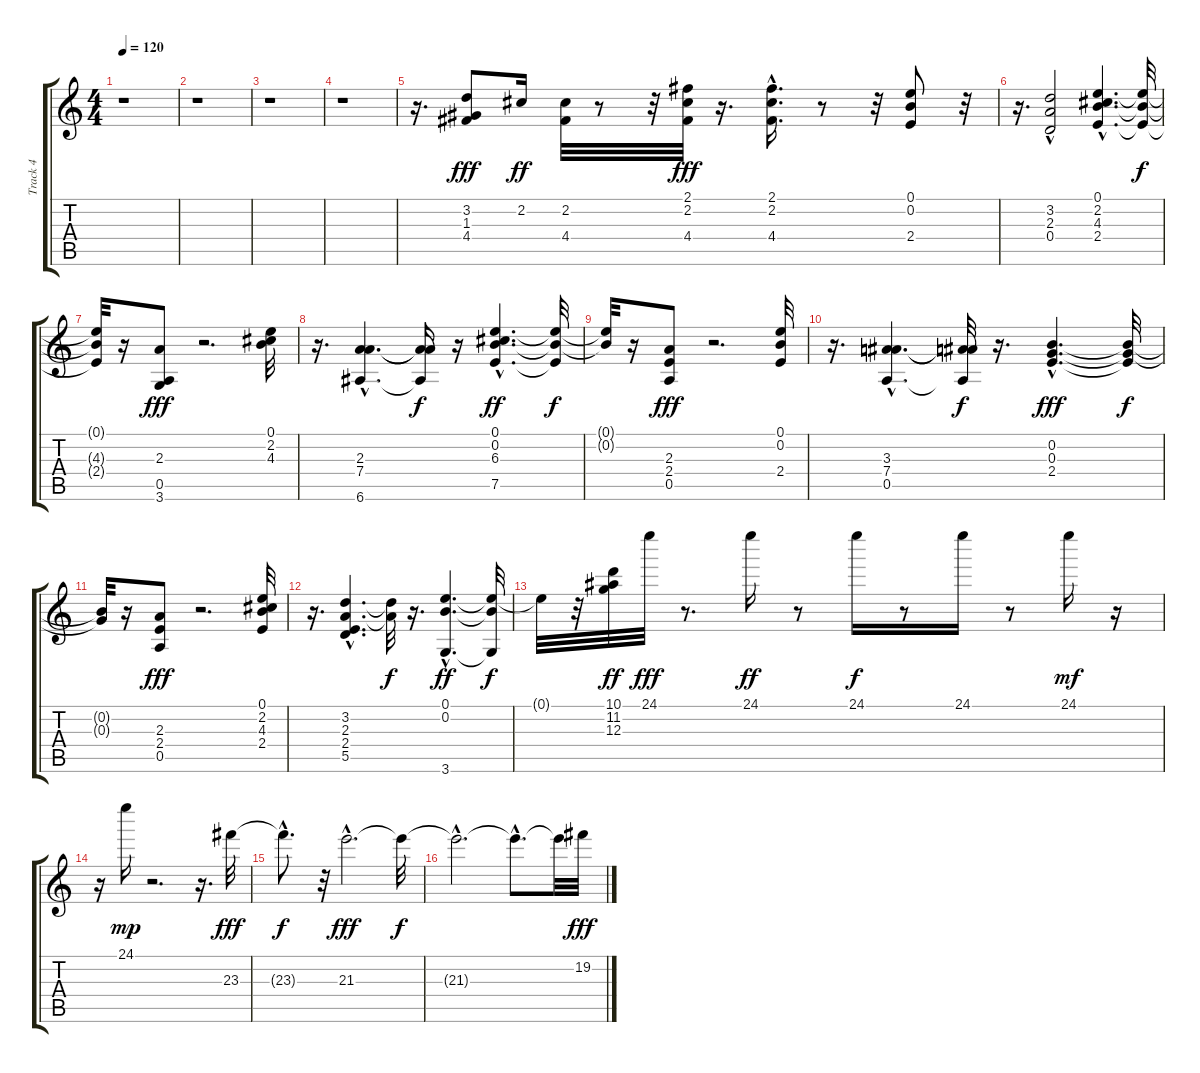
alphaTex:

\track ("Track 4" "Track 4") {instrument distortionguitar}
\staff {score tabs}
\tuning (E4 B3 G3 D3 A2 E2) {hide}
\ts (4 4)
\tempo 120
\clef g2
\ks c
r.1{dy mp} |
r.1 |
r.1 |
r.1 |
r.16{d} (3.2 1.3 4.4).8{dy fff} 2.2.16{dy ff} (2.2 4.4).32 r.8 r.32 (2.1 2.2 4.4).32{dy fff} r.16{d} (2.1 2.2 4.4{hac}).16{d} r.8 r.32 (0.1 0.2 2.4).8 r.32 |
r.16{d} (3.2{hac} 2.3{hac} 0.4).2 (0.1{hac} 2.2 4.3{hac} 2.4{hac}).4{d} (0.1{t} 4.3{t} 2.4{t}).32{dy f} |
(0.1{t} 4.3{t} 2.4{t}).32 r.16 (2.3 0.5 3.6).8{dy fff} r.2{d} (0.1 2.2 4.3).32 |
r.16{d} (2.3{hac} 7.4{hac} 6.6{hac}).4{d} (2.3{t} 7.4{t} 6.6{t}).16{dy f} r.16 (0.1{hac} 0.2{hac} 6.3 7.5{hac}).4{d dy ff} (0.1{t} 0.2{t} 7.5{t}).32{dy f} |
(0.1{t} 0.2{t}).32 r.16 (2.3 2.4 0.5).8{dy fff} r.2{d} (0.1 0.2 2.4).32 |
r.16{d} (3.3{hac} 7.4{hac} 0.5{hac}).4{d} (3.3{t} 7.4{t} 0.5{t}).32{dy f} r.16{d} (0.2{hac} 0.3{hac} 2.4{hac}).4{d dy fff} (0.2{t} 0.3{t} 2.4{t}).32{dy f} |
(0.2{t} 0.3{t}).32 r.16 (2.3 2.4 0.5).8{dy fff} r.2{d} (0.1 2.2 4.3 2.4).32 |
r.16{d} (3.2{hac} 2.3{hac} 2.4 5.5{hac}).4{d} (3.2{t} 2.3{t}).32{dy f} r.16{d} (0.1{hac} 0.2{hac} 3.6{hac}).4{d dy ff} (0.1{t} 0.2{t} 3.6{t}).32{dy f} |
0.1{t}.32 r.32 (10.1 11.2 12.3).32{dy ff volume 9 balance 8} 24.1.32{dy fff} r.8{d} 24.1.16{dy ff} r.8 24.1.16{dy f} r.8 24.1.16 r.8 24.1.16{dy mf} r.16 |
r.16 24.1.16{dy mp} r.2{d} r.16{d} 23.3.32{dy fff balance 16} |
23.3{hac t}.8{d dy f} r.32 21.3{hac}.2{d dy fff} 21.3{t}.32{dy f} |
21.3{hac t}.2{d} 21.3{hac t}.8{d} 21.3{t}.32 19.2.32{dy fff balance 0}
